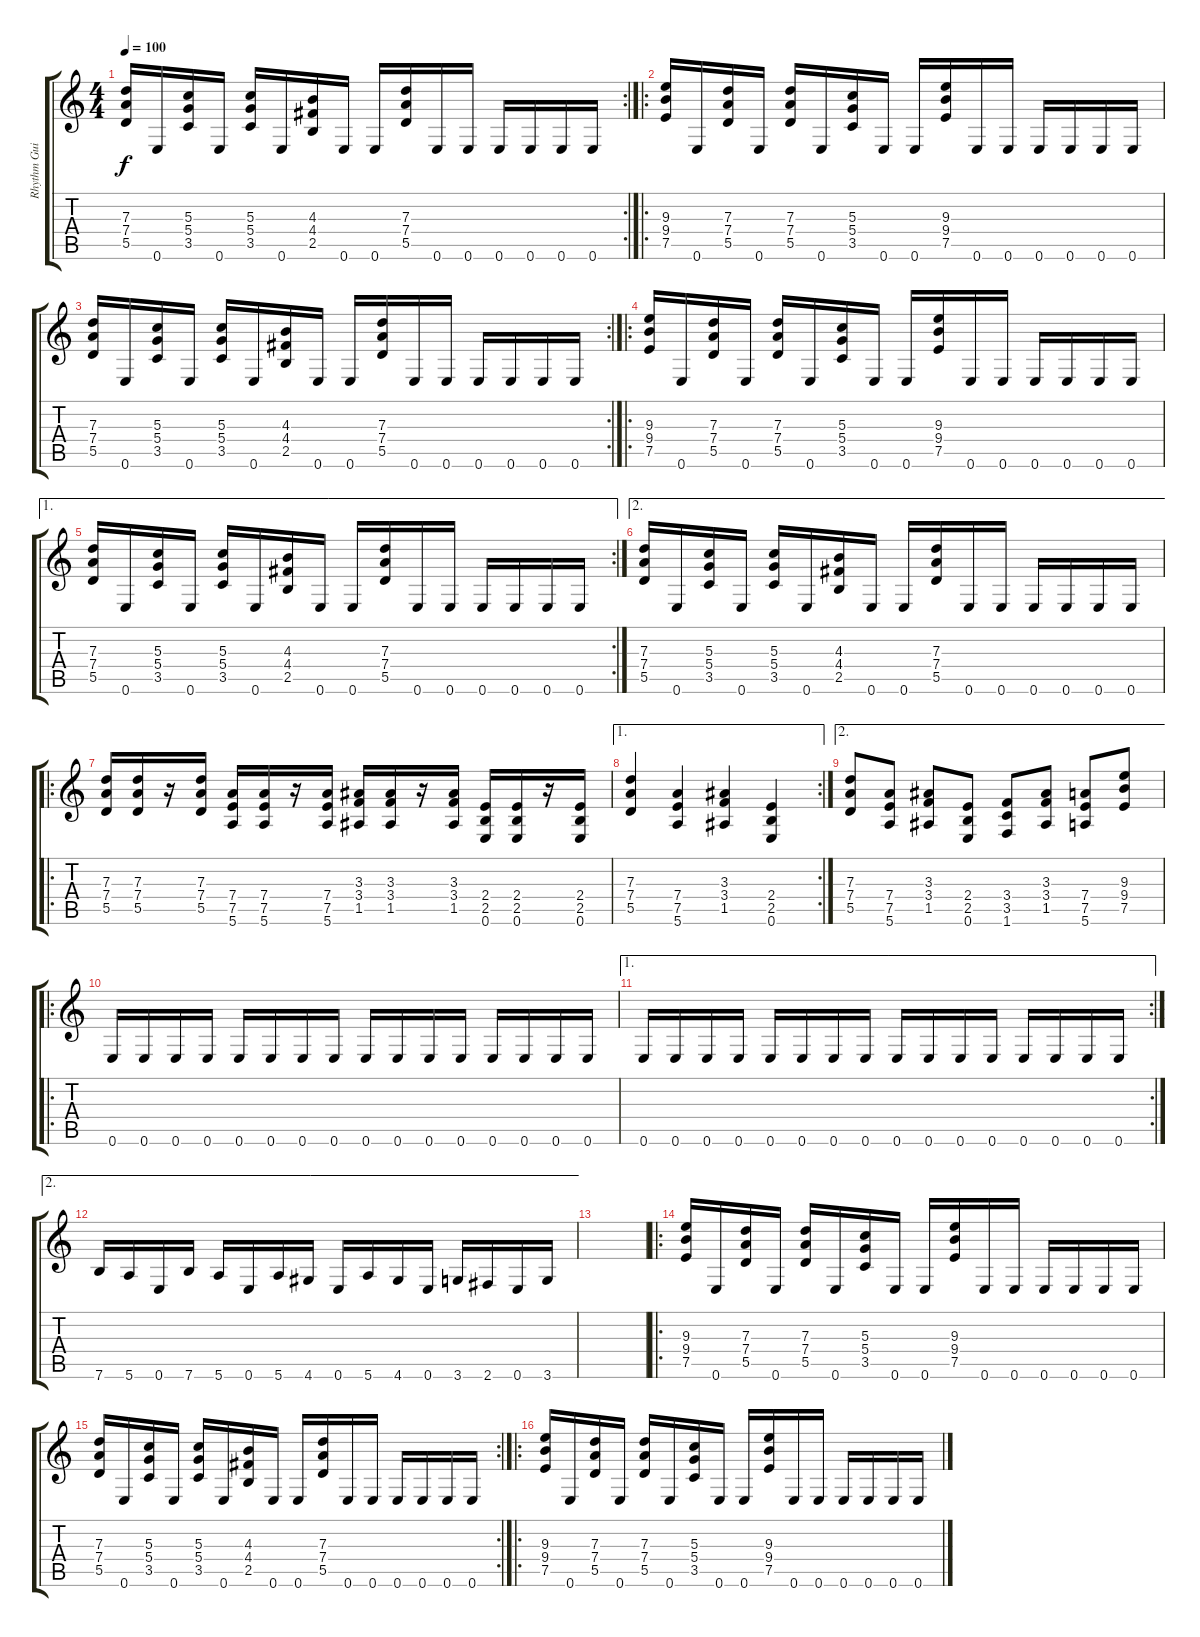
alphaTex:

\track ("Rhythm Guitar" "Rhythm Gui") {instrument distortionguitar}
\staff {score tabs}
\tuning (E4 B3 G3 D3 A2 E2) {hide}
\rc 2
\ts (4 4)
\tempo 100
\clef g2
\ks c
(7.3 7.4 5.5).16{dy f} 0.6.16 (5.3 5.4 3.5).16 0.6.16 (5.3 5.4 3.5).16 0.6.16 (4.3 4.4 2.5).16 0.6.16 0.6.16 (7.3 7.4 5.5).16 0.6.16 0.6.16 0.6.16 0.6.16 0.6.16 0.6.16 |
\ro
(9.3 9.4 7.5).16 0.6.16 (7.3 7.4 5.5).16 0.6.16 (7.3 7.4 5.5).16 0.6.16 (5.3 5.4 3.5).16 0.6.16 0.6.16 (9.3 9.4 7.5).16 0.6.16 0.6.16 0.6.16 0.6.16 0.6.16 0.6.16 |
\rc 2
(7.3 7.4 5.5).16 0.6.16 (5.3 5.4 3.5).16 0.6.16 (5.3 5.4 3.5).16 0.6.16 (4.3 4.4 2.5).16 0.6.16 0.6.16 (7.3 7.4 5.5).16 0.6.16 0.6.16 0.6.16 0.6.16 0.6.16 0.6.16 |
\ro
(9.3 9.4 7.5).16 0.6.16 (7.3 7.4 5.5).16 0.6.16 (7.3 7.4 5.5).16 0.6.16 (5.3 5.4 3.5).16 0.6.16 0.6.16 (9.3 9.4 7.5).16 0.6.16 0.6.16 0.6.16 0.6.16 0.6.16 0.6.16 |
\ae 1
\rc 2
(7.3 7.4 5.5).16 0.6.16 (5.3 5.4 3.5).16 0.6.16 (5.3 5.4 3.5).16 0.6.16 (4.3 4.4 2.5).16 0.6.16 0.6.16 (7.3 7.4 5.5).16 0.6.16 0.6.16 0.6.16 0.6.16 0.6.16 0.6.16 |
\ae 2
(7.3 7.4 5.5).16 0.6.16 (5.3 5.4 3.5).16 0.6.16 (5.3 5.4 3.5).16 0.6.16 (4.3 4.4 2.5).16 0.6.16 0.6.16 (7.3 7.4 5.5).16 0.6.16 0.6.16 0.6.16 0.6.16 0.6.16 0.6.16 |
\ro
(7.3 7.4 5.5).16 (7.3 7.4 5.5).16 r.16 (7.3 7.4 5.5).16 (7.4 7.5 5.6).16 (7.4 7.5 5.6).16 r.16 (7.4 7.5 5.6).16 (3.3 3.4 1.5).16 (3.3 3.4 1.5).16 r.16 (3.3 3.4 1.5).16 (2.4 2.5 0.6).16 (2.4 2.5 0.6).16 r.16 (2.4 2.5 0.6).16 |
\ae 1
\rc 2
(7.3 7.4 5.5).4 (7.4 7.5 5.6).4 (3.3 3.4 1.5).4 (2.4 2.5 0.6).4 |
\ae 2
(7.3 7.4 5.5).8 (7.4 7.5 5.6).8 (3.3 3.4 1.5).8 (2.4 2.5 0.6).8 (3.4 3.5 1.6).8 (3.3 3.4 1.5).8 (7.4 7.5 5.6).8 (9.3 9.4 7.5).8 |
\ro
0.6.16 0.6.16 0.6.16 0.6.16 0.6.16 0.6.16 0.6.16 0.6.16 0.6.16 0.6.16 0.6.16 0.6.16 0.6.16 0.6.16 0.6.16 0.6.16 |
\ae 1
\rc 2
0.6.16 0.6.16 0.6.16 0.6.16 0.6.16 0.6.16 0.6.16 0.6.16 0.6.16 0.6.16 0.6.16 0.6.16 0.6.16 0.6.16 0.6.16 0.6.16 |
\ae 2
7.6.16 5.6.16 0.6.16 7.6.16 5.6.16 0.6.16 5.6.16 4.6.16 0.6.16 5.6.16 4.6.16 0.6.16 3.6.16 2.6.16 0.6.16 3.6.16 |
|
\ro
(9.3 9.4 7.5).16 0.6.16 (7.3 7.4 5.5).16 0.6.16 (7.3 7.4 5.5).16 0.6.16 (5.3 5.4 3.5).16 0.6.16 0.6.16 (9.3 9.4 7.5).16 0.6.16 0.6.16 0.6.16 0.6.16 0.6.16 0.6.16 |
\rc 2
(7.3 7.4 5.5).16 0.6.16 (5.3 5.4 3.5).16 0.6.16 (5.3 5.4 3.5).16 0.6.16 (4.3 4.4 2.5).16 0.6.16 0.6.16 (7.3 7.4 5.5).16 0.6.16 0.6.16 0.6.16 0.6.16 0.6.16 0.6.16 |
\ro
(9.3 9.4 7.5).16 0.6.16 (7.3 7.4 5.5).16 0.6.16 (7.3 7.4 5.5).16 0.6.16 (5.3 5.4 3.5).16 0.6.16 0.6.16 (9.3 9.4 7.5).16 0.6.16 0.6.16 0.6.16 0.6.16 0.6.16 0.6.16
